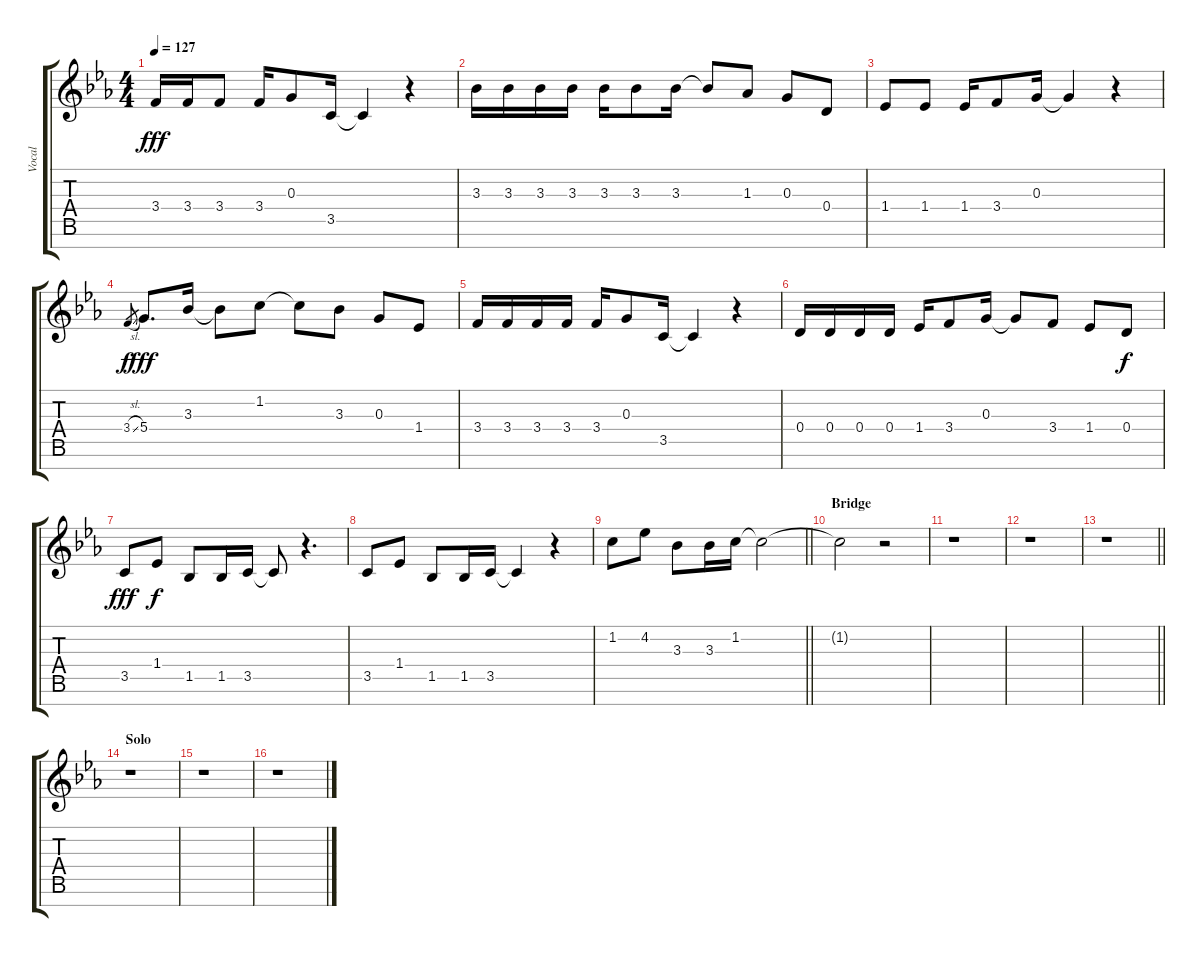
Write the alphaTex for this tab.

\track ("Vocal" "Vocal") {instrument voiceoohs}
\staff {score tabs}
\tuning (E5 B4 G4 D4 A3 E3 B2) {hide}
\ts (4 4)
\tempo 127
\clef g2
\ks eb
3.4.16{dy fff} 3.4.16 3.4.8 3.4.16 0.3.8 3.5.16 3.5{t}.4 r.4 |
3.3.16 3.3.16 3.3.16 3.3.16 3.3.16 3.3.8 3.3.16 3.3{t}.8 1.3.8 0.3.8 0.4.8 |
1.4.8 1.4.8 1.4.16 3.4.8 0.3.16 0.3{t}.4 r.4 |
3.4{sl}.8{gr dy f} 5.4.8{d dy fff} 3.3.16 3.3{t}.8 1.2.8 1.2{t}.8 3.3.8 0.3.8 1.4.8 |
3.4.16 3.4.16 3.4.16 3.4.16 3.4.16 0.3.8 3.5.16 3.5{t}.4 r.4 |
0.4.16 0.4.16 0.4.16 0.4.16 1.4.16 3.4.8 0.3.16 0.3{t}.8 3.4.8 1.4.8 0.4.8{dy f} |
3.5.8{dy fff} 1.4.8{dy f} 1.5.8 1.5.16 3.5.16 3.5{t}.8 r.4{d} |
3.5.8 1.4.8 1.5.8 1.5.16 3.5.16 3.5{t}.4 r.4 |
\barLineRight lightlight
1.2.8 4.2.8 3.3.8 3.3.16 1.2.16 1.2{t}.2 |
\section ("" "Bridge")
1.2{t}.2 r.2 |
r.1 |
r.1 |
\barLineRight lightlight
r.1 |
\section ("" "Solo")
r.1 |
r.1 |
r.1
